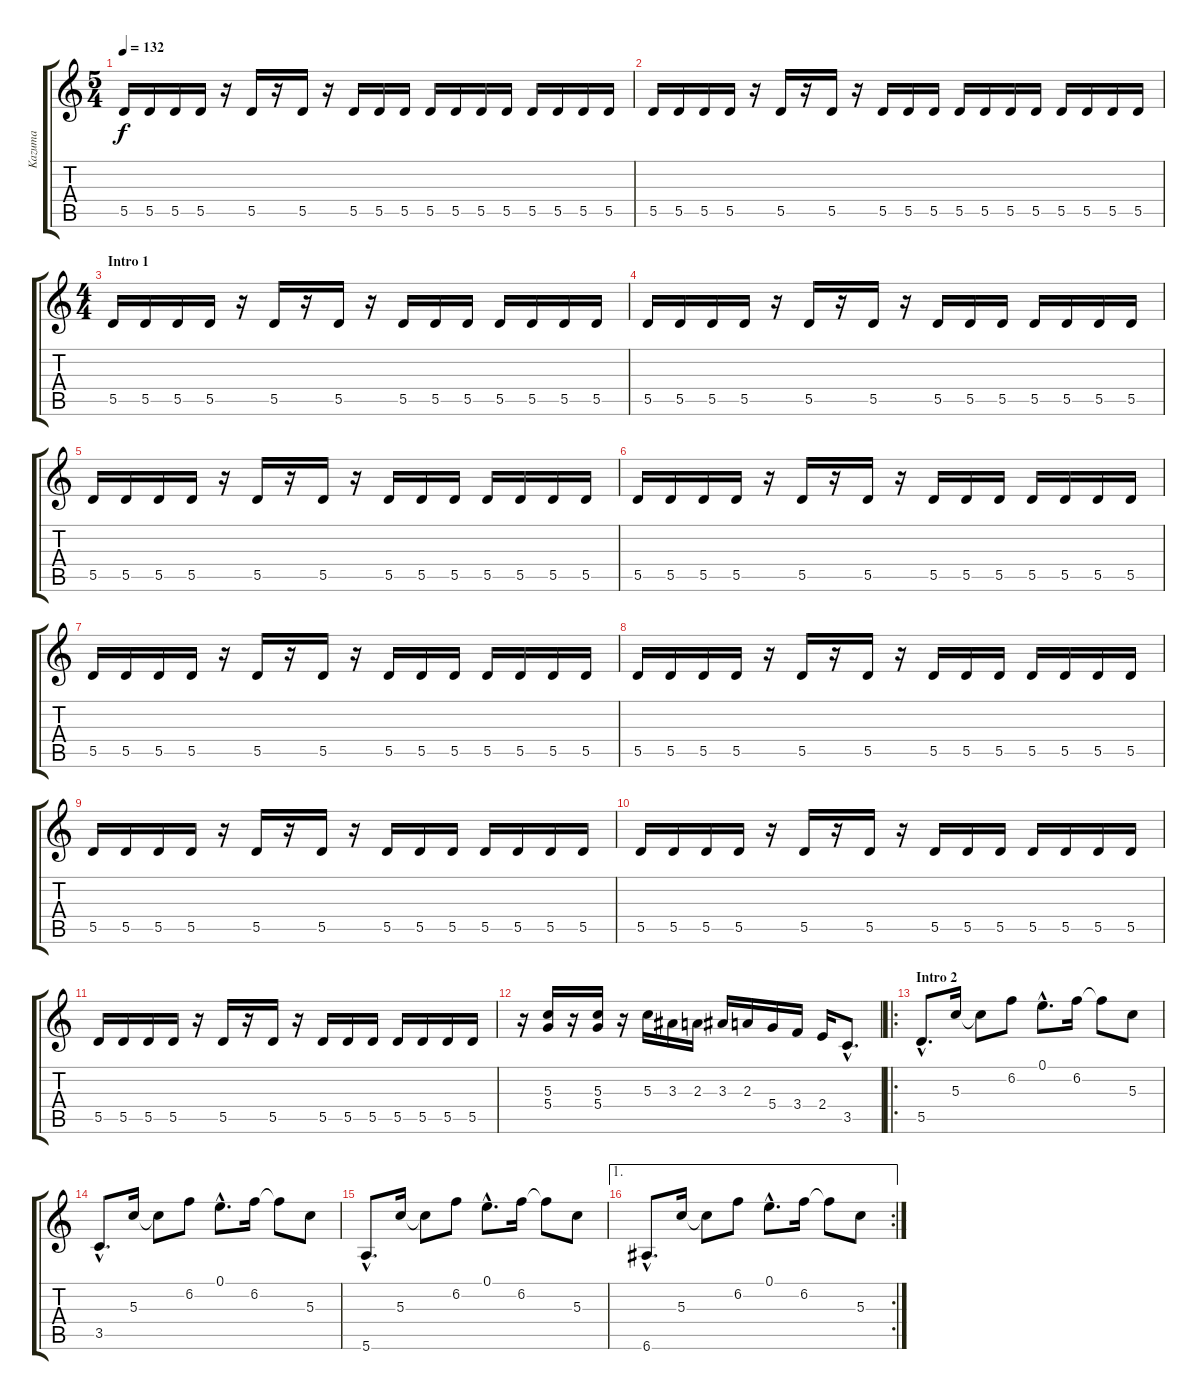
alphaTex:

\track ("Kazuma" "Kazuma") {instrument distortionguitar}
\staff {score tabs}
\tuning (E4 B3 G3 D3 A2 E2) {hide}
\ts (5 4)
\tempo 132
\clef g2
\ks c
5.5.16{dy f instrument distortionguitar} 5.5.16 5.5.16 5.5.16 r.16 5.5.16 r.16 5.5.16 r.16 5.5.16 5.5.16 5.5.16 5.5.16 5.5.16 5.5.16 5.5.16 5.5.16 5.5.16 5.5.16 5.5.16 |
5.5.16 5.5.16 5.5.16 5.5.16 r.16 5.5.16 r.16 5.5.16 r.16 5.5.16 5.5.16 5.5.16 5.5.16 5.5.16 5.5.16 5.5.16 5.5.16 5.5.16 5.5.16 5.5.16 |
\ts (4 4)
\section ("" "Intro 1")
5.5.16 5.5.16 5.5.16 5.5.16 r.16 5.5.16 r.16 5.5.16 r.16 5.5.16 5.5.16 5.5.16 5.5.16 5.5.16 5.5.16 5.5.16 |
5.5.16 5.5.16 5.5.16 5.5.16 r.16 5.5.16 r.16 5.5.16 r.16 5.5.16 5.5.16 5.5.16 5.5.16 5.5.16 5.5.16 5.5.16 |
5.5.16 5.5.16 5.5.16 5.5.16 r.16 5.5.16 r.16 5.5.16 r.16 5.5.16 5.5.16 5.5.16 5.5.16 5.5.16 5.5.16 5.5.16 |
5.5.16 5.5.16 5.5.16 5.5.16 r.16 5.5.16 r.16 5.5.16 r.16 5.5.16 5.5.16 5.5.16 5.5.16 5.5.16 5.5.16 5.5.16 |
5.5.16 5.5.16 5.5.16 5.5.16 r.16 5.5.16 r.16 5.5.16 r.16 5.5.16 5.5.16 5.5.16 5.5.16 5.5.16 5.5.16 5.5.16 |
5.5.16 5.5.16 5.5.16 5.5.16 r.16 5.5.16 r.16 5.5.16 r.16 5.5.16 5.5.16 5.5.16 5.5.16 5.5.16 5.5.16 5.5.16 |
5.5.16 5.5.16 5.5.16 5.5.16 r.16 5.5.16 r.16 5.5.16 r.16 5.5.16 5.5.16 5.5.16 5.5.16 5.5.16 5.5.16 5.5.16 |
5.5.16 5.5.16 5.5.16 5.5.16 r.16 5.5.16 r.16 5.5.16 r.16 5.5.16 5.5.16 5.5.16 5.5.16 5.5.16 5.5.16 5.5.16 |
5.5.16 5.5.16 5.5.16 5.5.16 r.16 5.5.16 r.16 5.5.16 r.16 5.5.16 5.5.16 5.5.16 5.5.16 5.5.16 5.5.16 5.5.16 |
r.16 (5.3 5.4).16 r.16 (5.3 5.4).16 r.16 5.3.16 3.3.16 2.3.16 3.3.16 2.3.16 5.4.16 3.4.16 2.4.16 3.5{hac}.8{d} |
\ro
\section ("" "Intro 2")
5.5{hac}.8{d} 5.3.16 5.3{t}.8 6.2.8 0.1{hac}.8{d} 6.2.16 6.2{t}.8 5.3.8 |
3.5{hac}.8{d} 5.3.16 5.3{t}.8 6.2.8 0.1{hac}.8{d} 6.2.16 6.2{t}.8 5.3.8 |
5.6{hac}.8{d} 5.3.16 5.3{t}.8 6.2.8 0.1{hac}.8{d} 6.2.16 6.2{t}.8 5.3.8 |
\ae 1
\rc 2
6.6{hac}.8{d} 5.3.16 5.3{t}.8 6.2.8 0.1{hac}.8{d} 6.2.16 6.2{t}.8 5.3.8
